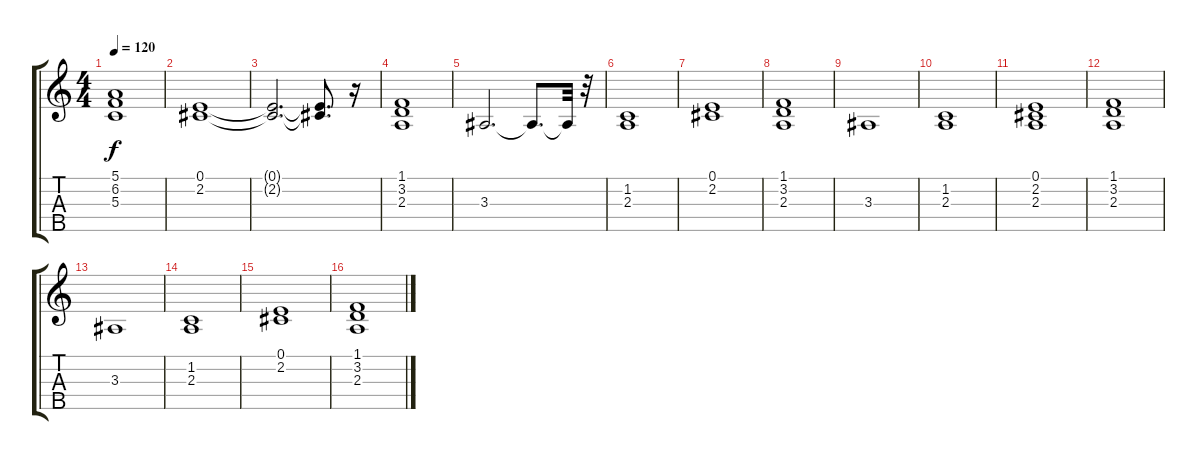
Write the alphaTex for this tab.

\track "" {instrument synthstrings1}
\staff {score tabs}
\tuning (E4 B3 G3 D3 A2) {hide}
\ts (4 4)
\tempo 120
\clef g2
\ks c
(5.1{t} 6.2{t} 5.3{t}).1{dy f} |
(0.1 2.2).1 |
(0.1{t} 2.2{t}).2{d} (0.1{t} 2.2{t}).8{d} r.16 |
(1.1 3.2 2.3).1 |
3.3.2{d} 3.3{t}.8{d} 3.3{t}.32 r.32 |
(1.2 2.3).1 |
(0.1 2.2).1 |
(1.1 3.2 2.3).1 |
3.3.1 |
(1.2 2.3).1 |
(0.1 2.2 2.3).1 |
(1.1 3.2 2.3).1 |
3.3.1 |
(1.2 2.3).1 |
(0.1 2.2).1 |
(1.1 3.2 2.3).1
